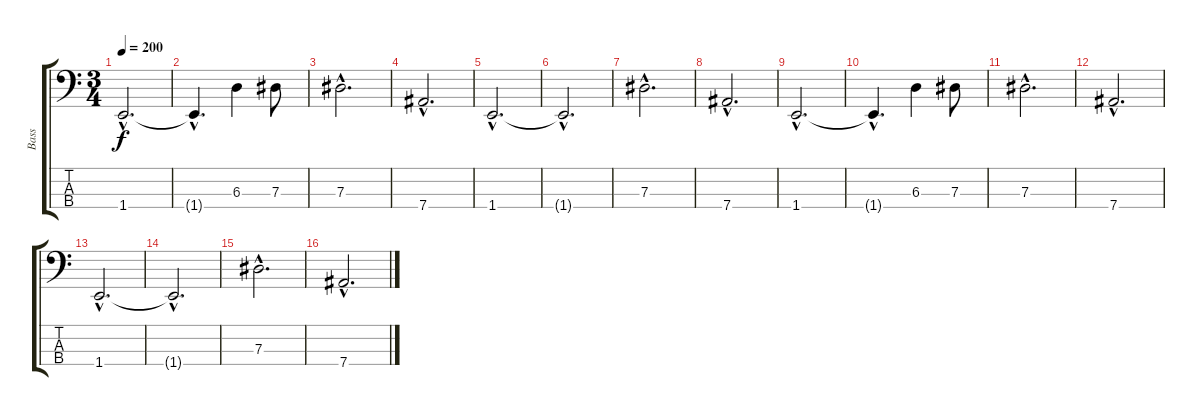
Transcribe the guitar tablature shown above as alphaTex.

\track ("Bass" "Bass") {instrument electricbasspick}
\staff {score tabs}
\tuning (Gb2 Db2 Ab1 Eb1) {hide}
\ts (3 4)
\tempo 200
\clef f4
\ks c
1.4{hac}.2{d dy f} |
1.4{hac t}.4{d} 6.3.4 7.3.8 |
7.3{hac}.2{d} |
7.4{hac}.2{d} |
1.4{hac}.2{d} |
1.4{hac t}.2{d} |
7.3{hac}.2{d} |
7.4{hac}.2{d} |
1.4{hac}.2{d} |
1.4{hac t}.4{d} 6.3.4 7.3.8 |
7.3{hac}.2{d} |
7.4{hac}.2{d} |
1.4{hac}.2{d} |
1.4{hac t}.2{d} |
7.3{hac}.2{d} |
7.4{hac}.2{d}
